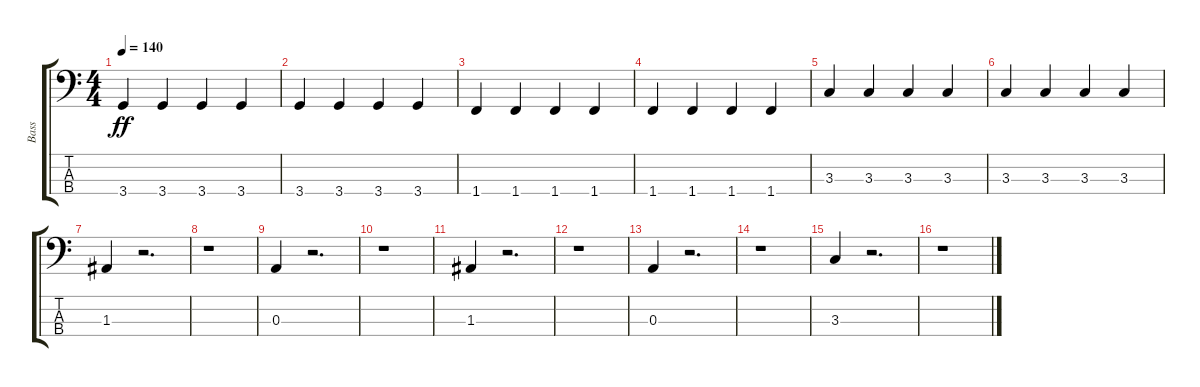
\track ("Bass" "Bass") {instrument electricbassfinger}
\staff {score tabs}
\tuning (G2 D2 A1 E1) {hide}
\ts (4 4)
\tempo 140
\clef f4
\ks c
3.4.4{dy ff} 3.4.4 3.4.4 3.4.4 |
3.4.4 3.4.4 3.4.4 3.4.4 |
1.4.4 1.4.4 1.4.4 1.4.4 |
1.4.4 1.4.4 1.4.4 1.4.4 |
3.3.4 3.3.4 3.3.4 3.3.4 |
3.3.4 3.3.4 3.3.4 3.3.4 |
1.3.4 r.2{d} |
r.1 |
0.3.4 r.2{d} |
r.1 |
1.3.4 r.2{d} |
r.1 |
0.3.4 r.2{d} |
r.1 |
3.3.4 r.2{d} |
r.1
